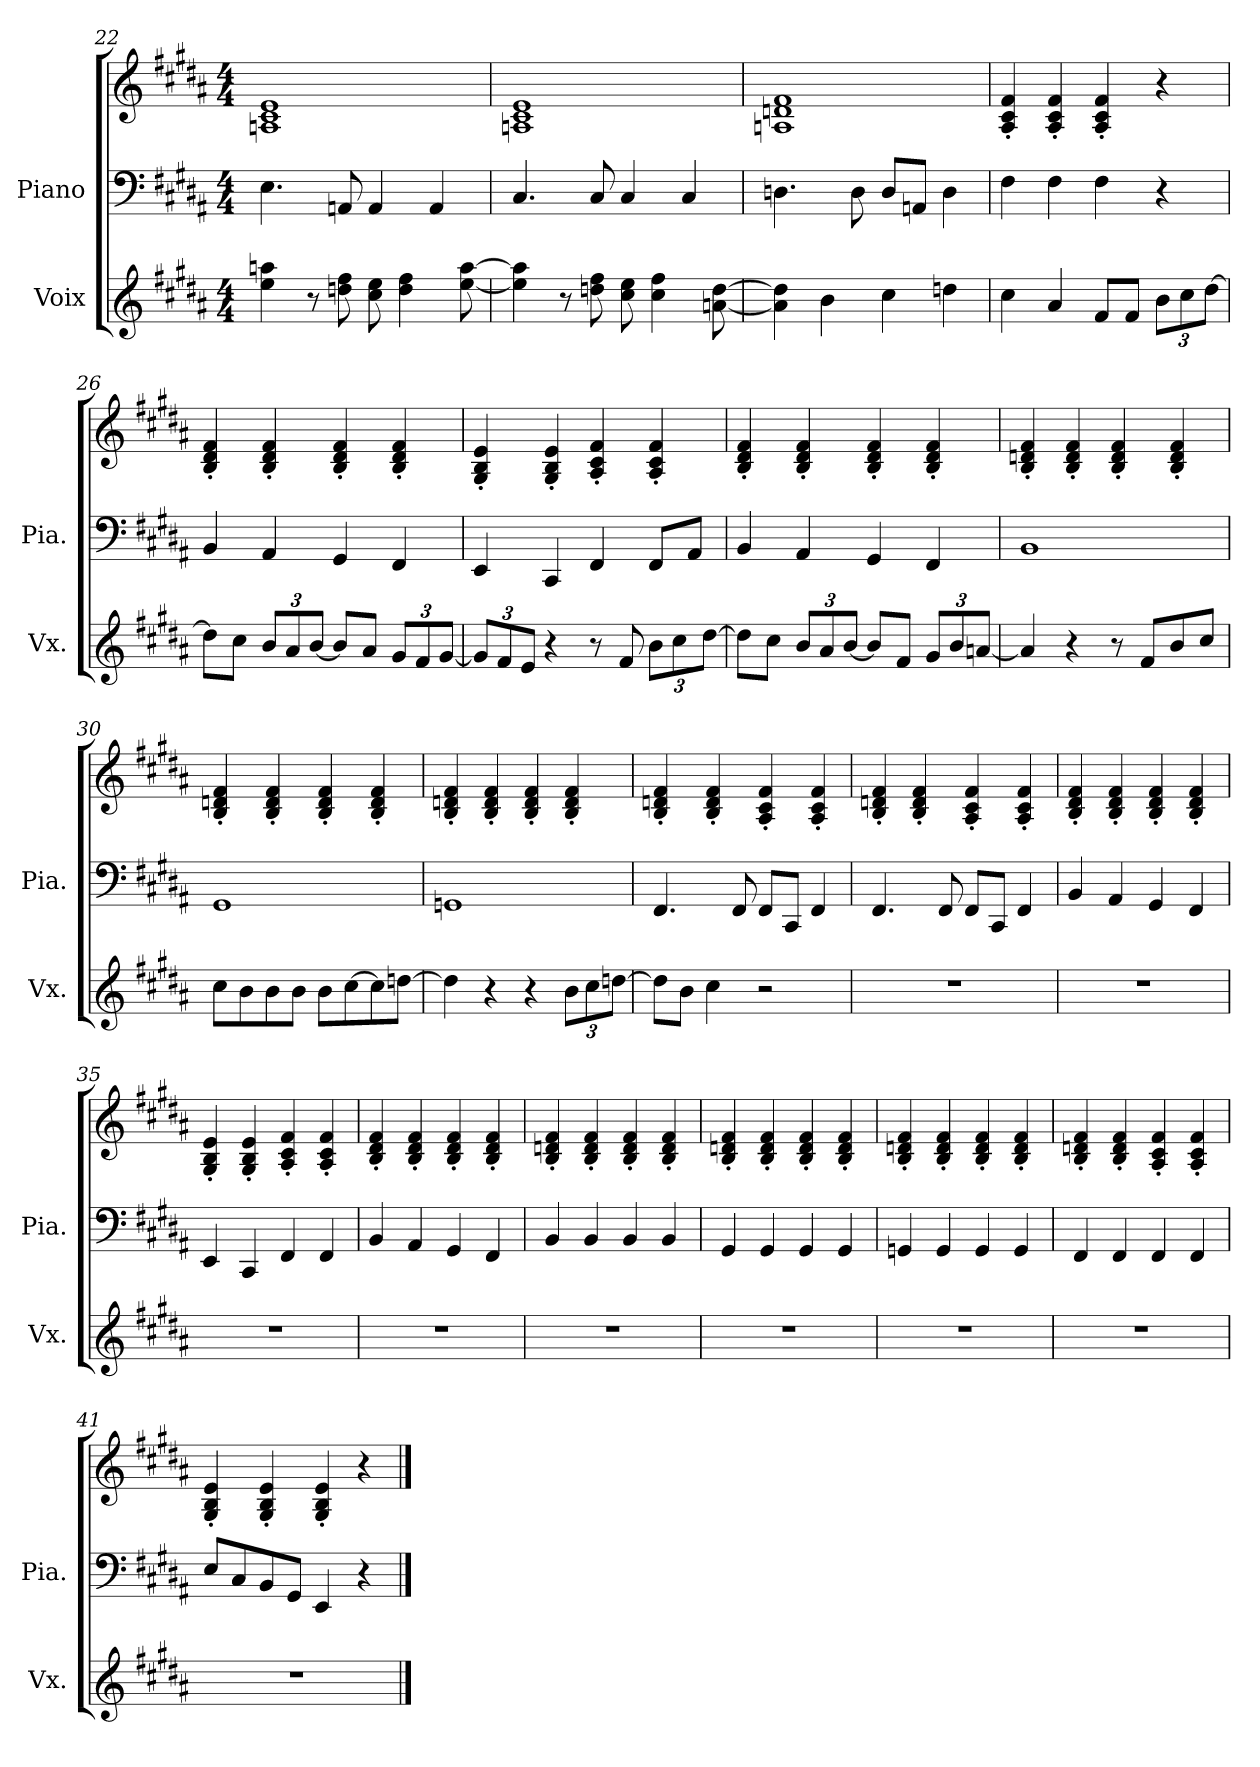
**kern	**kern	**kern
*part2	*part1	*part1
*staff3	*staff2	*staff1
*I"Voix	*I"Piano	*
*I'Vx.	*I'Pia.	*
!!LO:LB:g=z
*clefG2	*clefF4	*clefG2
*k[f#c#g#d#a#]	*k[f#c#g#d#a#]	*k[f#c#g#d#a#]
*M4/4	*M4/4	*M4/4
=22	=22	=22
4ee\ 4aan\	4.E\	1An 1c# 1e
8r	.	.
8ddn\ 8ff#\	8AAn/	.
8cc#\ 8ee\	4AA/	.
4dd\ 4ff#\	.	.
.	4AA/	.
[8ee\ [8aa\	.	.
=23	=23	=23
4ee\] 4aa\]	4.C#/	1An 1c# 1e
8r	.	.
8ddn\ 8ff#\	8C#/	.
8cc#\ 8ee\	4C#/	.
4cc#\ 4ff#\	.	.
.	4C#/	.
[8an\ [8dd\	.	.
=24	=24	=24
4a\] 4dd\]	4.Dn\	1An 1dn 1f#
4b\	.	.
.	8D\	.
4cc#\	8D/L	.
.	8AAn/J	.
4ddn\	4D\	.
=25	=25	=25
4cc#\	4F#\	4A#/' 4c#/' 4f#/'
4a#/	4F#\	4A#/' 4c#/' 4f#/'
8f#/L	4F#\	4A#/' 4c#/' 4f#/'
8f#/J	.	.
*Xbrackettup	*	*
12b\L	4r	4r
12cc#\	.	.
[12dd#\J	.	.
!!LO:LB:g=z
=26	=26	=26
8dd#\L]	4BB/	4B/' 4d#/' 4f#/'
8cc#\J	.	.
12b/L	4AA#/	4B/' 4d#/' 4f#/'
12a#/	.	.
[12b/J	.	.
8b/L]	4GG#/	4B/' 4d#/' 4f#/'
8a#/J	.	.
12g#/L	4FF#/	4B/' 4d#/' 4f#/'
12f#/	.	.
[12g#/J	.	.
=27	=27	=27
12g#/L]	4EE/	4G#/' 4B/' 4e/'
12f#/	.	.
12e/J	.	.
4r	4CC#/	4G#/' 4B/' 4e/'
8r	4FF#/	4A#/' 4c#/' 4f#/'
8f#/	.	.
12b\L	8FF#/L	4A#/' 4c#/' 4f#/'
12cc#\	.	.
.	8AA#/J	.
[12dd#\J	.	.
=28	=28	=28
8dd#\L]	4BB/	4B/' 4d#/' 4f#/'
8cc#\J	.	.
12b/L	4AA#/	4B/' 4d#/' 4f#/'
12a#/	.	.
[12b/J	.	.
8b/L]	4GG#/	4B/' 4d#/' 4f#/'
8f#/J	.	.
12g#/L	4FF#/	4B/' 4d#/' 4f#/'
12b/	.	.
[12an/J	.	.
=29	=29	=29
4a/]	1BB	4B/' 4dn/' 4f#/'
4r	.	4B/' 4d/' 4f#/'
8r	.	4B/' 4d/' 4f#/'
8f#/L	.	.
8b/	.	4B/' 4d/' 4f#/'
8cc#/J	.	.
!!LO:LB:g=z
=30	=30	=30
8cc#\L	1GG#	4B/' 4dn/' 4f#/'
8b\	.	.
8b\	.	4B/' 4d/' 4f#/'
8b\J	.	.
8b\L	.	4B/' 4d/' 4f#/'
[8cc#\	.	.
8cc#\]	.	4B/' 4d/' 4f#/'
[8ddn\J	.	.
=31	=31	=31
4dd\]	1GGn	4B/' 4dn/' 4f#/'
4r	.	4B/' 4d/' 4f#/'
4r	.	4B/' 4d/' 4f#/'
12b\L	.	4B/' 4d/' 4f#/'
12cc#\	.	.
[12ddn\J	.	.
=32	=32	=32
8dd\L]	4.FF#/	4B/' 4dn/' 4f#/'
8b\J	.	.
4cc#\	.	4B/' 4d/' 4f#/'
.	8FF#/	.
2r	8FF#/L	4A#/' 4c#/' 4f#/'
.	8CC#/J	.
.	4FF#/	4A#/' 4c#/' 4f#/'
=33	=33	=33
1r	4.FF#/	4B/' 4dn/' 4f#/'
.	.	4B/' 4d/' 4f#/'
.	8FF#/	.
.	8FF#/L	4A#/' 4c#/' 4f#/'
.	8CC#/J	.
.	4FF#/	4A#/' 4c#/' 4f#/'
=34	=34	=34
1r	4BB/	4B/' 4d#/' 4f#/'
.	4AA#/	4B/' 4d#/' 4f#/'
.	4GG#/	4B/' 4d#/' 4f#/'
.	4FF#/	4B/' 4d#/' 4f#/'
!!LO:PB:g=z
=35	=35	=35
1r	4EE/	4G#/' 4B/' 4e/'
.	4CC#/	4G#/' 4B/' 4e/'
.	4FF#/	4A#/' 4c#/' 4f#/'
.	4FF#/	4A#/' 4c#/' 4f#/'
=36	=36	=36
1r	4BB/	4B/' 4d#/' 4f#/'
.	4AA#/	4B/' 4d#/' 4f#/'
.	4GG#/	4B/' 4d#/' 4f#/'
.	4FF#/	4B/' 4d#/' 4f#/'
=37	=37	=37
1r	4BB/	4B/' 4dn/' 4f#/'
.	4BB/	4B/' 4d/' 4f#/'
.	4BB/	4B/' 4d/' 4f#/'
.	4BB/	4B/' 4d/' 4f#/'
=38	=38	=38
1r	4GG#/	4B/' 4dn/' 4f#/'
.	4GG#/	4B/' 4d/' 4f#/'
.	4GG#/	4B/' 4d/' 4f#/'
.	4GG#/	4B/' 4d/' 4f#/'
=39	=39	=39
1r	4GGn/	4B/' 4dn/' 4f#/'
.	4GG/	4B/' 4d/' 4f#/'
.	4GG/	4B/' 4d/' 4f#/'
.	4GG/	4B/' 4d/' 4f#/'
=40	=40	=40
1r	4FF#/	4B/' 4dn/' 4f#/'
.	4FF#/	4B/' 4d/' 4f#/'
.	4FF#/	4A#/' 4c#/' 4f#/'
.	4FF#/	4A#/' 4c#/' 4f#/'
!!LO:LB:g=z
=41	=41	=41
1r	8E/L	4G#/' 4B/' 4e/'
.	8C#/	.
.	8BB/	4G#/' 4B/' 4e/'
.	8GG#/J	.
.	4EE/	4G#/' 4B/' 4e/'
.	4r	4r
==	==	==
*-	*-	*-
